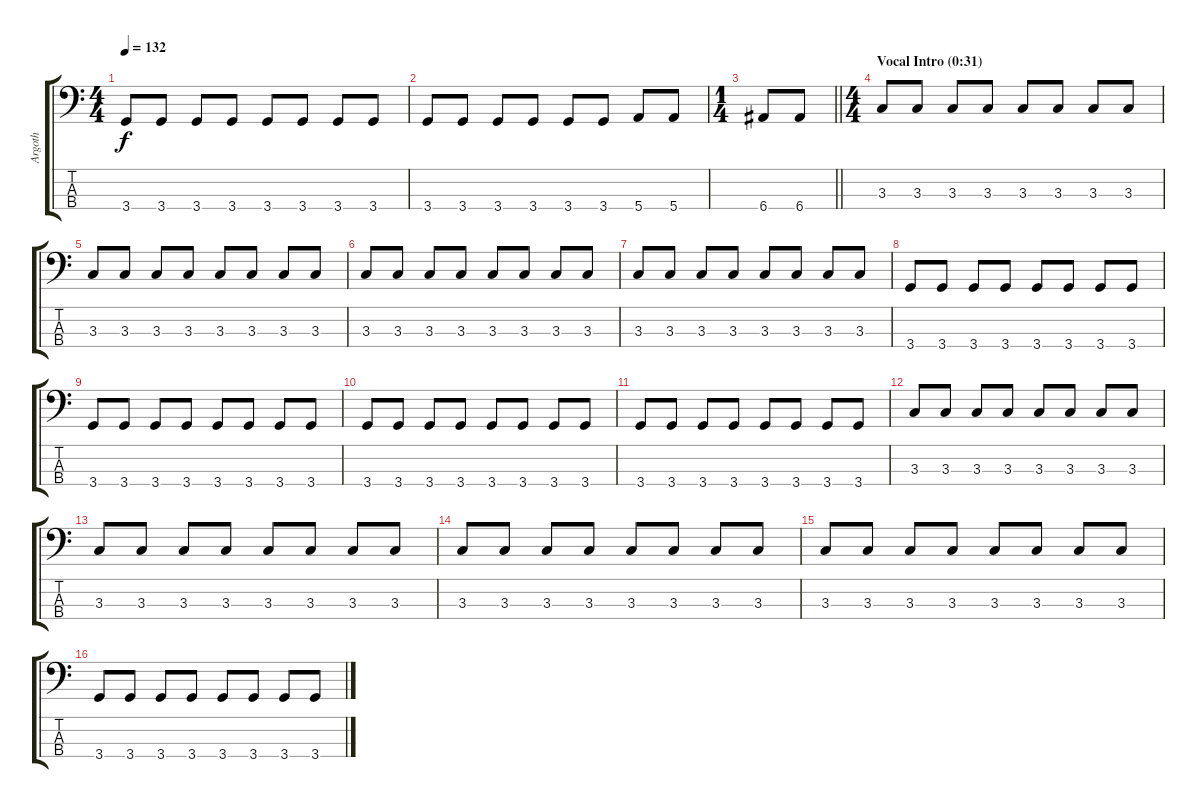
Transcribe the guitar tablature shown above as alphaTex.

\track ("Argoth" "Argoth") {instrument electricbassfinger}
\staff {score tabs}
\tuning (G2 D2 A1 E1) {hide}
\ts (4 4)
\tempo 132
\clef f4
\ks c
3.4.8{dy f} 3.4.8 3.4.8 3.4.8 3.4.8 3.4.8 3.4.8 3.4.8 |
3.4.8 3.4.8 3.4.8 3.4.8 3.4.8 3.4.8 5.4.8 5.4.8 |
\ts (1 4)
\barLineRight lightlight
6.4.8 6.4.8 |
\ts (4 4)
\section ("" "Vocal Intro (0:31)")
3.3.8 3.3.8 3.3.8 3.3.8 3.3.8 3.3.8 3.3.8 3.3.8 |
3.3.8 3.3.8 3.3.8 3.3.8 3.3.8 3.3.8 3.3.8 3.3.8 |
3.3.8 3.3.8 3.3.8 3.3.8 3.3.8 3.3.8 3.3.8 3.3.8 |
3.3.8 3.3.8 3.3.8 3.3.8 3.3.8 3.3.8 3.3.8 3.3.8 |
3.4.8 3.4.8 3.4.8 3.4.8 3.4.8 3.4.8 3.4.8 3.4.8 |
3.4.8 3.4.8 3.4.8 3.4.8 3.4.8 3.4.8 3.4.8 3.4.8 |
3.4.8 3.4.8 3.4.8 3.4.8 3.4.8 3.4.8 3.4.8 3.4.8 |
3.4.8 3.4.8 3.4.8 3.4.8 3.4.8 3.4.8 3.4.8 3.4.8 |
3.3.8 3.3.8 3.3.8 3.3.8 3.3.8 3.3.8 3.3.8 3.3.8 |
3.3.8 3.3.8 3.3.8 3.3.8 3.3.8 3.3.8 3.3.8 3.3.8 |
3.3.8 3.3.8 3.3.8 3.3.8 3.3.8 3.3.8 3.3.8 3.3.8 |
3.3.8 3.3.8 3.3.8 3.3.8 3.3.8 3.3.8 3.3.8 3.3.8 |
3.4.8 3.4.8 3.4.8 3.4.8 3.4.8 3.4.8 3.4.8 3.4.8
